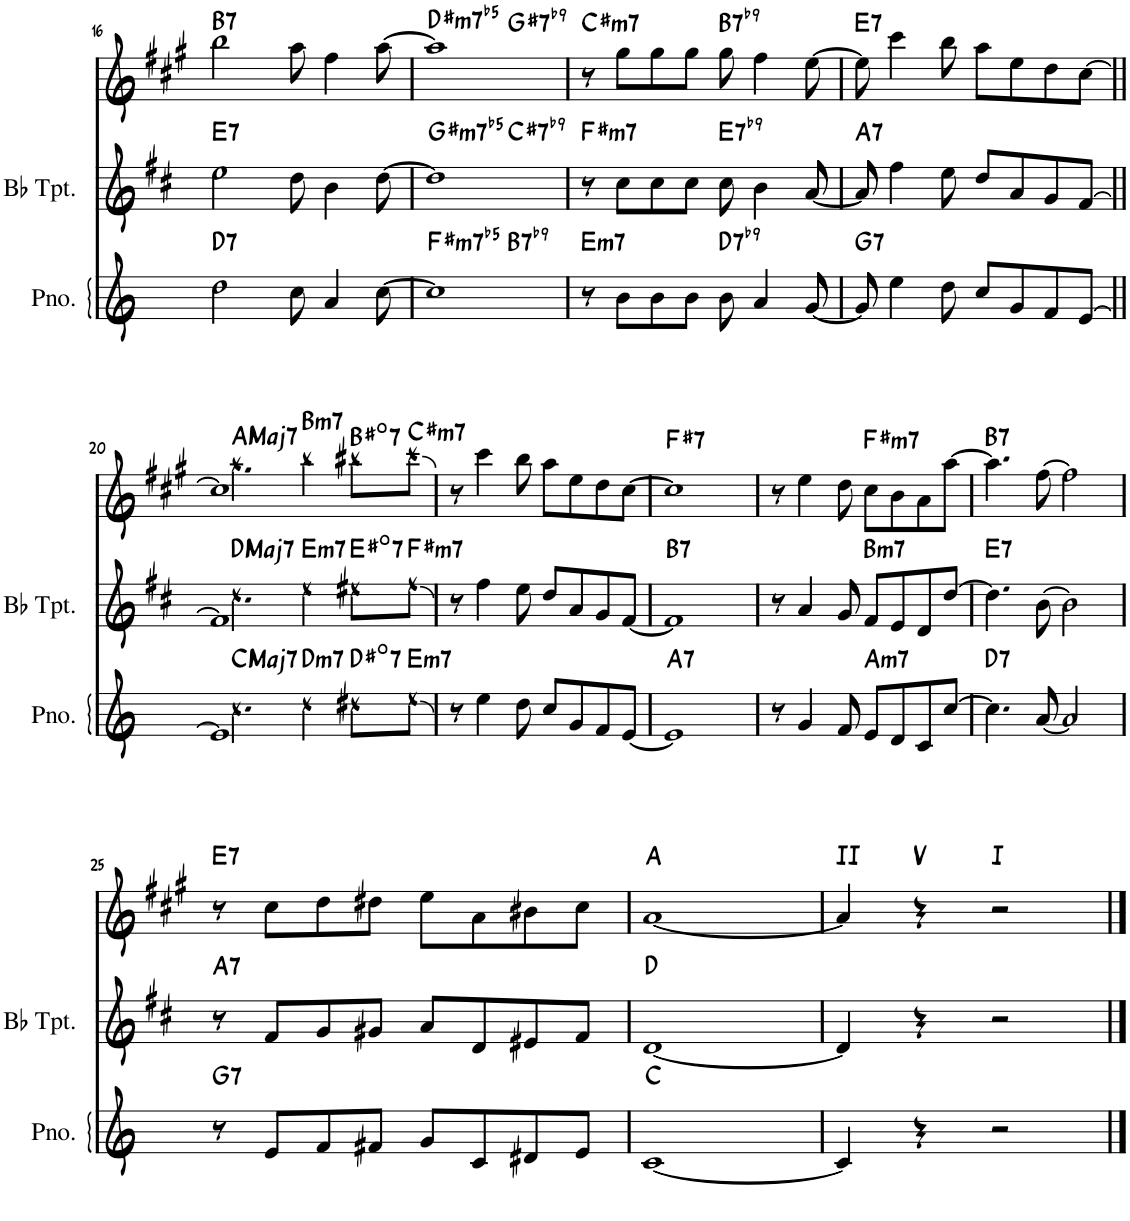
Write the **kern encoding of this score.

**kern	**harte	**kern	**harte	**kern	**harte
*part3	*part3	*part2	*part2	*part1	*part1
*staff3	*	*staff2	*	*staff1	*
*I"Piano	*	*I"Bb Trumpet	*	*I"Alto Sax	*
*I'Pno.	*	*I'Bb Tpt.	*	*I'Sax	*
!!LO:PB:g=z
*clefG2	*	*clefG2	*	*clefG2	*
*	*	*Trd1c2	*	*Trd5c9	*
*k[]	*	*k[f#c#]	*	*k[f#c#g#]	*
*M4/4	*	*M4/4	*	*M4/4	*
=16	=16	=16	=16	=16	=16
!	!LO:H:kt=7	!	!LO:H:kt=7	!	!LO:H:kt=7
2dd\	D:7	2ee\	E:7	2bb\	B:7
8cc\	.	8dd\	.	8aa\	.
4a/	.	4b\	.	4ff#\	.
[8cc\	.	[8dd\	.	[8aa\	.
=17	=17	=17	=17	=17	=17
!	!LO:H:kt=m7b5	!	!LO:H:kt=m7b5	!	!LO:H:kt=m7b5
1cc]	F#:hdim7	1dd]	G#:hdim7	1aa]	D#:hdim7
=18	=18	=18	=18	=18	=18
!	!LO:H:kt=m7	!	!LO:H:kt=m7	!	!LO:H:kt=m7
8r	E:min7	8r	F#:min7	8r	C#:min7
8b\L	.	8cc#\L	.	8gg#\L	.
8b\	.	8cc#\	.	8gg#\	.
8b\J	.	8cc#\J	.	8gg#\J	.
!	!LO:H:kt=7	!	!LO:H:kt=7	!	!LO:H:kt=7
8b\	D:7(b9)	8cc#\	E:7(b9)	8gg#\	B:7(b9)
4a/	.	4b\	.	4ff#\	.
[8g/	.	[8a/	.	[8ee\	.
=19	=19	=19	=19	=19	=19
!	!LO:H:kt=7	!	!LO:H:kt=7	!	!LO:H:kt=7
8g/]	G:7	8a/]	A:7	8ee\]	E:7
4ee\	.	4ff#\	.	4ccc#\	.
8dd\	.	8ee\	.	8bb\	.
8cc/L	.	8dd/L	.	8aa\L	.
8g/	.	8a/	.	8ee\	.
8f/	.	8g/	.	8dd\	.
[8e/J	.	[8f#/J	.	[8cc#\J	.
!!LO:LB:g=z
=20||	=20||	=20||	=20||	=20||	=20||
*^	*	*^	*	*^	*
1e]	8ryy	.	1f#]	8ryy	.	1cc#]	8ryy	.
!	!	!LO:H:kt=Maj7	!	!	!LO:H:kt=Maj7	!	!	!LO:H:kt=Maj7
.	4.cc\	C:maj7	.	4.dd\	D:maj7	.	4.aa\	A:maj7
!	!	!LO:H:kt=m7	!	!	!LO:H:kt=m7	!	!	!LO:H:kt=m7
.	4dd\	D:min7	.	4ee\	E:min7	.	4bb\	B:min7
!	!	!LO:H:kt=7	!	!	!LO:H:kt=7	!	!	!LO:H:kt=7
.	8dd#X\L	D#:dim7	.	8ee#X\L	E#:dim7	.	8bb#X\L	B#:dim7
!	!	!LO:H:kt=m7	!	!	!LO:H:kt=m7	!	!	!LO:H:kt=m7
.	8ee\J	E:min7	.	8ff#\J	F#:min7	.	8ccc#\J	C#:min7
*v	*v	*	*	*	*	*v	*v	*
*	*	*v	*v	*	*	*
=21	=21	=21	=21	=21	=21
8r	.	8r	.	8r	.
4ee\	.	4ff#\	.	4ccc#\	.
8dd\	.	8ee\	.	8bb\	.
8cc/L	.	8dd/L	.	8aa\L	.
8g/	.	8a/	.	8ee\	.
8f/	.	8g/	.	8dd\	.
[8e/J	.	[8f#/J	.	[8cc#\J	.
=22	=22	=22	=22	=22	=22
!	!LO:H:kt=7	!	!LO:H:kt=7	!	!LO:H:kt=7
1e]	A:7	1f#]	B:7	1cc#]	F#:7
=23	=23	=23	=23	=23	=23
8r	.	8r	.	8r	.
4g/	.	4a/	.	4ee\	.
8f/	.	8g/	.	8dd\	.
!	!LO:H:kt=m7	!	!LO:H:kt=m7	!	!LO:H:kt=m7
8e/L	A:min7	8f#/L	B:min7	8cc#\L	F#:min7
8d/	.	8e/	.	8b\	.
8c/	.	8d/	.	8a\	.
[8cc/J	.	[8dd/J	.	[8aa\J	.
=24	=24	=24	=24	=24	=24
!	!LO:H:kt=7	!	!LO:H:kt=7	!	!LO:H:kt=7
4.cc\]	D:7	4.dd\]	E:7	4.aa\]	B:7
[8a/	.	[8b\	.	[8ff#\	.
2a/]	.	2b\]	.	2ff#\]	.
!!LO:LB:g=z
=25	=25	=25	=25	=25	=25
!	!LO:H:kt=7	!	!LO:H:kt=7	!	!LO:H:kt=7
8r	G:7	8r	A:7	8r	E:7
8e/L	.	8f#/L	.	8cc#\L	.
8f/	.	8g/	.	8dd\	.
8f#X/J	.	8g#X/J	.	8dd#X\J	.
8g/L	.	8a/L	.	8ee\L	.
8c/	.	8d/	.	8a\	.
8d#X/	.	8e#X/	.	8b#X\	.
8e/J	.	8f#/J	.	8cc#\J	.
=26	=26	=26	=26	=26	=26
[1c	C:maj	[1d	D:maj	[1a	A:maj
=27	=27	=27	=27	=27	=27
!	!	!	!	!	!LO:H:kt=II
4c/]	.	4d/]	.	4a/]	N
!	!	!	!	!	!LO:H:kt=V
4r	.	4r	.	4r	N
!	!	!	!	!	!LO:H:kt=I
2r	.	2r	.	2r	N
==	==	==	==	==	==
*-	*-	*-	*-	*-	*-
